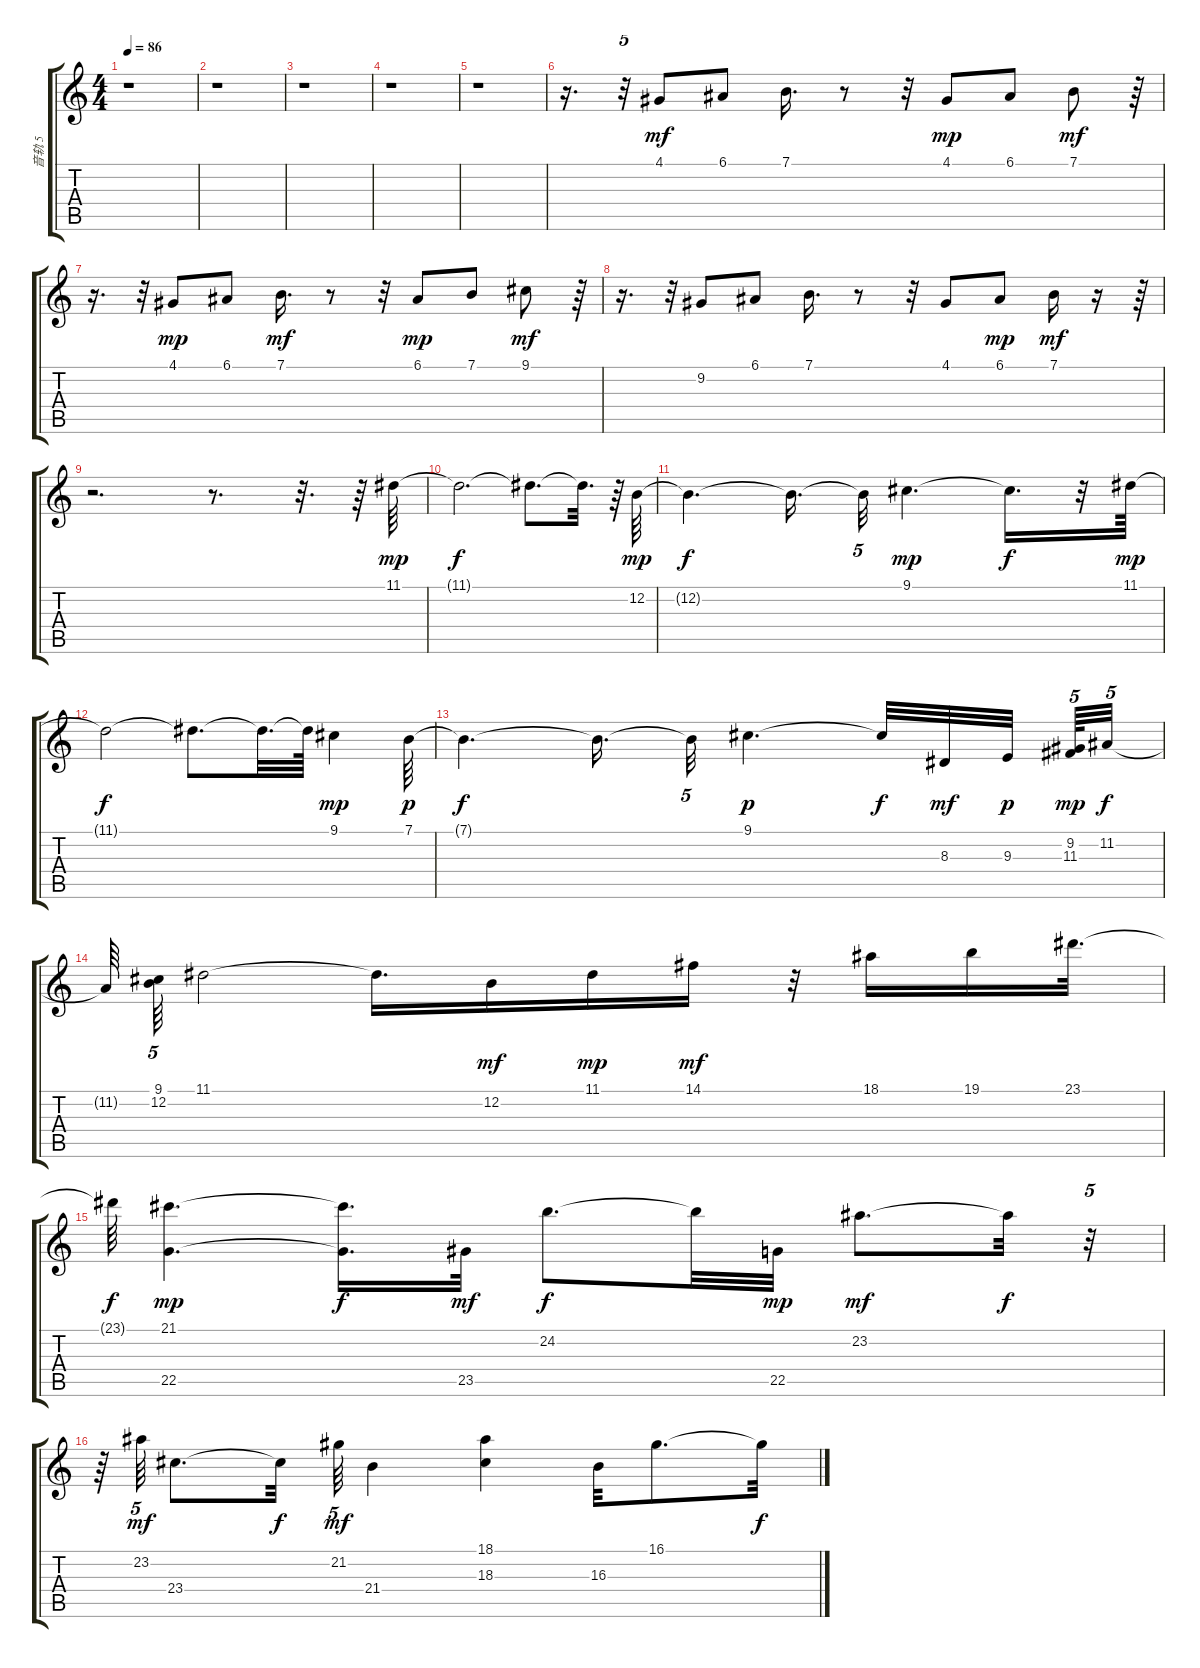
\track ("音轨 5" "音轨 5") {instrument stringensemble1}
\staff {score tabs}
\tuning (E4 B3 G3 D3 A2 E2) {hide}
\ts (4 4)
\tempo 86
\clef g2
\ks c
r.1{dy mp} |
r.1 |
r.1 |
r.1 |
r.1 |
r.16{d} r.32{tu (5 4)} 4.1.8{dy mf} 6.1.8 7.1.16{d} r.8 r.32 4.1.8{dy mp} 6.1.8 7.1.8{dy mf} r.64 |
r.16{d} r.32{tu (5 4)} 4.1.8{dy mp} 6.1.8 7.1.16{d dy mf} r.8 r.32 6.1.8{dy mp} 7.1.8 9.1.8{dy mf} r.64 |
r.16{d} r.32{tu (5 4)} 9.2.8 6.1.8 7.1.16{d} r.8 r.32 4.1.8 6.1.8{dy mp} 7.1.16{dy mf} r.16 r.64 |
r.2{d} r.8{d} r.32{d} r.64 11.1.64{dy mp} |
11.1{t}.2{d dy f} 11.1{t}.8{d} 11.1{t}.32{d} r.64 12.2.64{dy mp} |
12.2{t}.4{d dy f} 12.2{t}.16{d} 12.2{t}.32{tu (5 4)} 9.1.4{d dy mp} 9.1{t}.16{d dy f} r.32 11.1.64{dy mp} |
11.1{t}.2{dy f} 11.1{t}.8{d} 11.1{t}.32{d} 11.1{t}.64 9.1.4{dy mp} 7.1.64{dy p} |
7.1{t}.4{d dy f} 7.1{t}.16{d} 7.1{t}.32{tu (5 4)} 9.1.4{d dy p} 9.1{t}.32{dy f} 8.3.32{dy mf} 9.3.32{dy p beam splitsecondary} (9.2 11.3).64{tu (5 4) dy mp} 11.2.32{tu (5 4) dy f} |
11.2{t}.64 (9.1 12.2).64{tu (5 4)} 11.1.2 11.1{t}.16{d} 12.2.16{dy mf} 11.1.16{dy mp} 14.1.16{dy mf} r.32 18.1.16 19.1.16 23.1.32{d} |
23.1{t}.64{dy f} (21.1 22.5).4{d dy mp} (21.1{t} 22.5{t}).16{d dy f} 23.5.32{dy mf} 24.2.8{d dy f} 24.2{t}.32 22.5.32{dy mp} 23.2.8{d dy mf} 23.2{t}.32{dy f} r.32{tu (5 4)} |
r.64 23.2.64{tu (5 4) dy mf} 23.4.8{d} 23.4{t}.32{dy f} 21.2.64{tu (5 4) dy mf} 21.4.4 (18.1 18.3).4 16.3.32 16.1.8{d} 16.1{t}.32{dy f}
